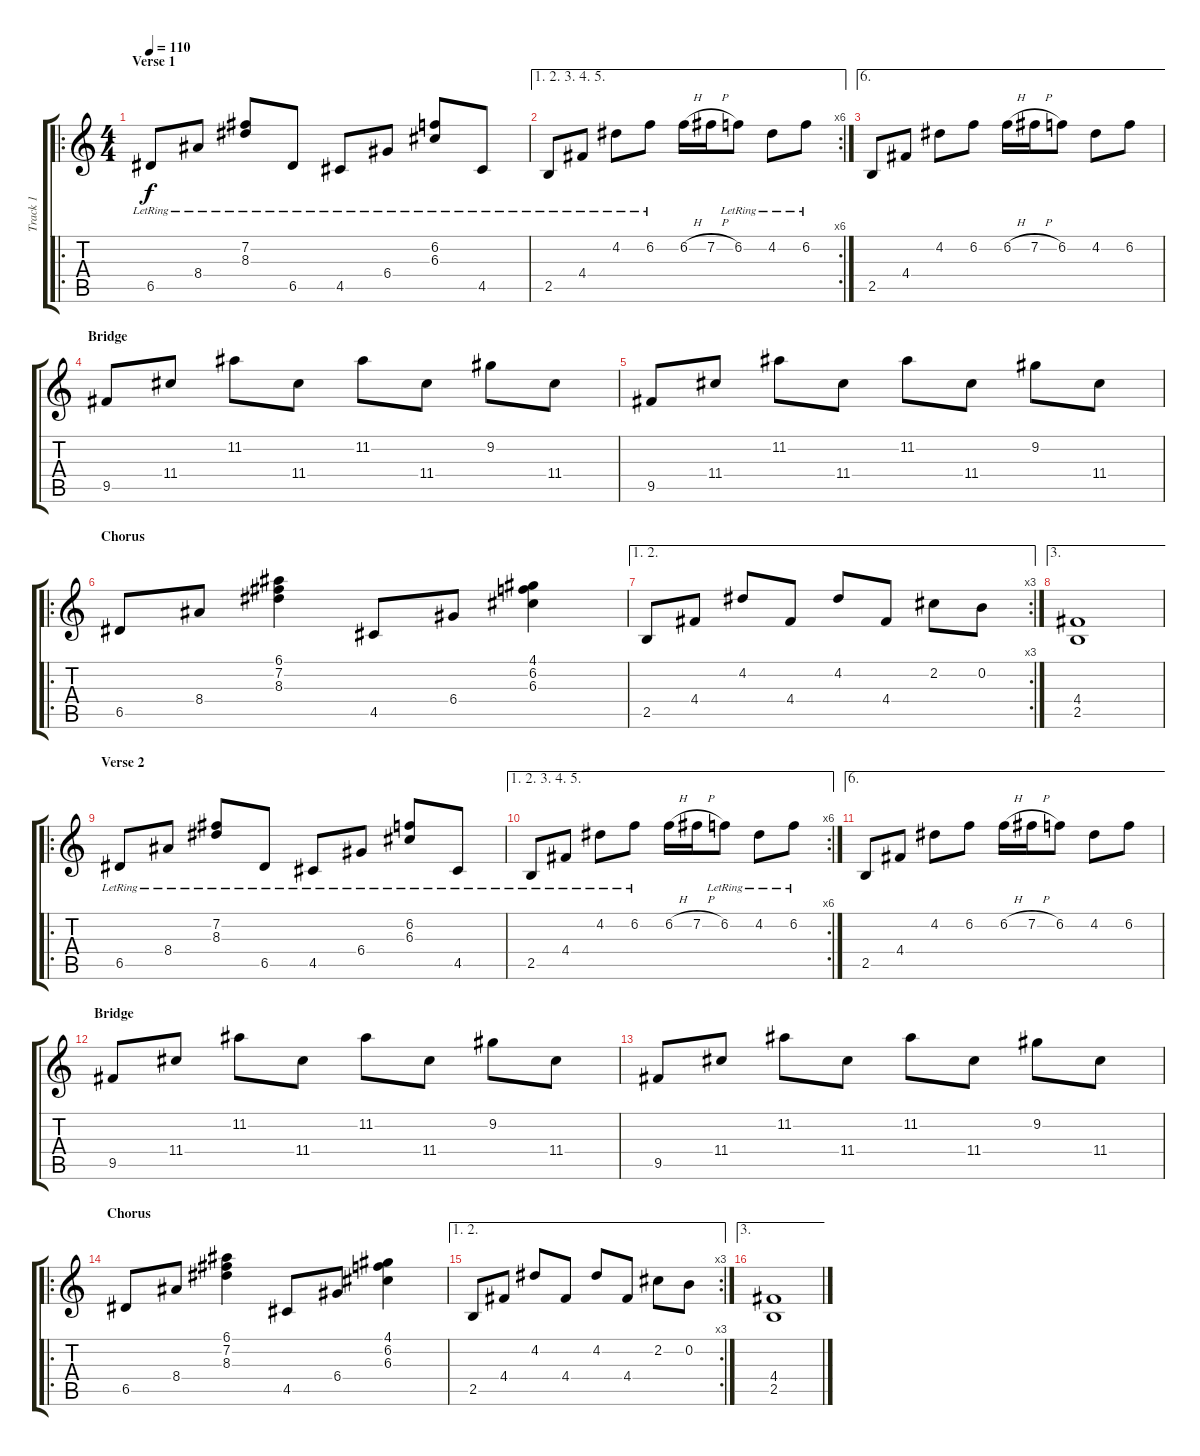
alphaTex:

\track ("Track 1" "Track 1") {instrument acousticguitarsteel}
\staff {score tabs}
\tuning (E4 B3 G3 D3 A2 E2) {hide}
\ro
\ts (4 4)
\section ("" "Verse 1")
\tempo 110
\clef g2
\ks c
6.5{lr}.8{dy f instrument acousticguitarsteel} 8.4{lr}.8 (7.2{lr} 8.3{lr}).8 6.5{lr}.8 4.5{lr}.8 6.4{lr}.8 (6.2{lr} 6.3{lr}).8 4.5{lr}.8 |
\ae (1 2 3 4 5)
\rc 6
2.5{lr}.8 4.4{lr}.8 4.2{lr}.8 6.2{lr}.8 6.2{h}.16 7.2{h}.16 6.2{lr}.8 4.2{lr}.8 6.2{lr}.8 |
\ae 6
2.5.8 4.4.8 4.2.8 6.2.8 6.2{h}.16 7.2{h}.16 6.2.8 4.2.8 6.2.8 |
\section ("" "Bridge")
9.5.8 11.4.8 11.2.8 11.4.8 11.2.8 11.4.8 9.2.8 11.4.8 |
9.5.8 11.4.8 11.2.8 11.4.8 11.2.8 11.4.8 9.2.8 11.4.8 |
\ro
\section ("" "Chorus")
6.5.8 8.4.8 (6.1 7.2 8.3).4 4.5.8 6.4.8 (4.1 6.2 6.3).4 |
\ae (1 2)
\rc 3
2.5.8 4.4.8 4.2.8 4.4.8 4.2.8 4.4.8 2.2.8 0.2.8 |
\ae 3
(4.4 2.5).1 |
\ro
\section ("" "Verse 2")
6.5{lr}.8 8.4{lr}.8 (7.2{lr} 8.3{lr}).8 6.5{lr}.8 4.5{lr}.8 6.4{lr}.8 (6.2{lr} 6.3{lr}).8 4.5{lr}.8 |
\ae (1 2 3 4 5)
\rc 6
2.5{lr}.8 4.4{lr}.8 4.2{lr}.8 6.2{lr}.8 6.2{h}.16 7.2{h}.16 6.2{lr}.8 4.2{lr}.8 6.2{lr}.8 |
\ae 6
2.5.8 4.4.8 4.2.8 6.2.8 6.2{h}.16 7.2{h}.16 6.2.8 4.2.8 6.2.8 |
\section ("" "Bridge")
9.5.8 11.4.8 11.2.8 11.4.8 11.2.8 11.4.8 9.2.8 11.4.8 |
9.5.8 11.4.8 11.2.8 11.4.8 11.2.8 11.4.8 9.2.8 11.4.8 |
\ro
\section ("" "Chorus")
6.5.8 8.4.8 (6.1 7.2 8.3).4 4.5.8 6.4.8 (4.1 6.2 6.3).4 |
\ae (1 2)
\rc 3
2.5.8 4.4.8 4.2.8 4.4.8 4.2.8 4.4.8 2.2.8 0.2.8 |
\ae 3
(4.4 2.5).1
